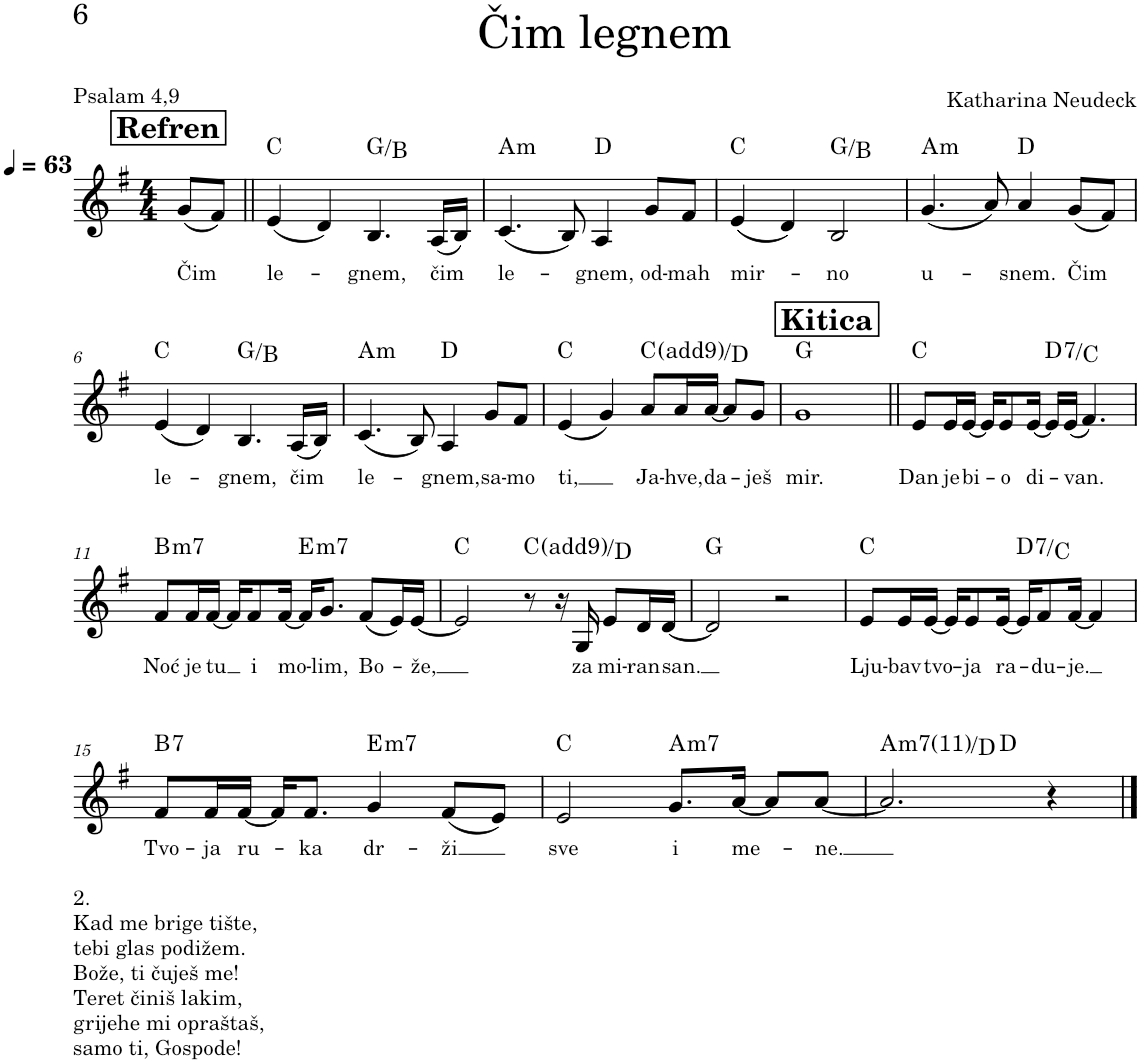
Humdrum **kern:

**kern	**text	**harte
*part1	*part1	*part1
*staff1	*staff1	*
*I"Piano, melodija	*	*
*I'Pno.	*	*
*clefG2	*	*
*k[f#]	*	*
*M4/4	*	*
*MM63	*	*
=1	=1	=1
!	!LO:LY:b	!
(8g/L	Čim	.
8f#/J)	.	.
!!LO:REH:place=s1:a:B:cj:fs=14:t=Refren
=2||	=2||	=2||
!	!LO:LY:b	!
(4e/	le-	C:maj
4d/)	.	.
!	!LO:LY:b	!
4.B/	-gnem,	G:maj/3
!	!LO:LY:b	!
(16A/LL	čim	.
16B/JJ)	.	.
=3	=3	=3
!	!LO:LY:b	!LO:H:kt=m
(4.c/	le-	A:min
8B/)	.	.
!	!LO:LY:b	!
4A/	-gnem,	D:maj
!	!LO:LY:b	!
8g/L	od-	.
!	!LO:LY:b	!
8f#/J	-mah	.
=4	=4	=4
!	!LO:LY:b	!
(4e/	-mir-	C:maj
4d/)	.	.
!	!LO:LY:b	!
2B/	-no	G:maj/3
=5	=5	=5
!	!LO:LY:b	!LO:H:kt=m
(4.g/	u-	A:min
8a/)	.	.
!	!LO:LY:b	!
4a/	-snem.	D:maj
!	!LO:LY:b	!
(8g/L	Čim	.
8f#/J)	.	.
!!LO:LB:g=z
=6	=6	=6
!	!LO:LY:b	!
(4e/	le-	C:maj
4d/)	.	.
!	!LO:LY:b	!
4.B/	-gnem,	G:maj/3
!	!LO:LY:b	!
(16A/LL	-čim	.
16B/JJ)	.	.
=7	=7	=7
!	!LO:LY:b	!LO:H:kt=m
(4.c/	le-	A:min
8B/)	.	.
!	!LO:LY:b	!
4A/	-gnem,	D:maj
!	!LO:LY:b	!
8g/L	sa-	.
!	!LO:LY:b	!
8f#/J	-mo	.
=8	=8	=8
!	!LO:LY:b	!
(4e/	-ti,	C:maj
4g/)	.	.
!	!LO:LY:b	!
8a/L	Ja-	C:maj(9)/2
!	!LO:LY:b	!
16a/L	-hve,	.
!	!LO:LY:b	!
[16a/JJ	da-	.
8a/L]	.	.
!	!LO:LY:b	!
8g/J	-ješ	.
=9	=9	=9
!	!LO:LY:b	!
1g	mir.	G:maj
!!LO:REH:place=s1:a:B:cj:fs=14:t=Kitica
=10||	=10||	=10||
!	!LO:LY:b	!
8e/L	Dan	C:maj
!	!LO:LY:b	!
16e/L	je	.
!	!LO:LY:b	!
[16e/JJ	bi-	.
16e/KL]	.	.
!	!LO:LY:b	!
8e/	-o	.
!	!LO:LY:b	!
[16e/Jk	di-	.
!	!	!LO:H:kt=7
16e/LL]	.	D:7/b7
!	!LO:LY:b	!
(16e/JJ	-van.	.
4.f#/)	.	.
!!LO:LB:g=z
=11	=11	=11
!	!LO:LY:b	!LO:H:kt=m7
8f#/L	Noć	B:min7
!	!LO:LY:b	!
16f#/L	je	.
!	!LO:LY:b	!
[16f#/JJ	tu	.
16f#/KL]	.	.
!	!LO:LY:b	!
8f#/	i	.
!	!LO:LY:b	!
[16f#/Jk	mo-	.
!	!	!LO:H:kt=m7
16f#/KL]	.	E:min7
!	!LO:LY:b	!
8.g/J	-lim,	.
!	!LO:LY:b	!
(8f#/L	Bo-	.
16e/L)	.	.
!	!LO:LY:b	!
[16e/JJ	-že,	.
=12	=12	=12
2e/]	.	C:maj
8r	.	C:maj(9)/2
16r	.	.
!	!LO:LY:b	!
16G/	za	.
!	!LO:LY:b	!
8e/L	mi-	.
!	!LO:LY:b	!
16d/L	-ran	.
!	!LO:LY:b	!
[16d/JJ	san.	.
=13	=13	=13
2d/]	.	G:maj
2r	.	.
=14	=14	=14
!	!LO:LY:b	!
8e/L	Lju-	C:maj
!	!LO:LY:b	!
16e/L	-bav	.
!	!LO:LY:b	!
[16e/JJ	tvo-	.
16e/KL]	.	.
!	!LO:LY:b	!
8e/	-ja	.
!	!LO:LY:b	!
[16e/Jk	ra-	.
!	!	!LO:H:kt=7
16e/KL]	.	D:7/b7
!	!LO:LY:b	!
8f#/	-du-	.
!	!LO:LY:b	!
[16f#/Jk	-je.	.
4f#/]	.	.
!!LO:LB:g=z
=15	=15	=15
!LO:TX:b:t=2.	!	!
!LO:TX:b:t=Kad me brige tište,	!	!
!LO:TX:b:t=tebi glas podižem.	!	!
!LO:TX:b:t=Bože, ti čuješ me!	!	!
!LO:TX:b:t=Teret činiš lakim,	!	!
!LO:TX:b:t=grijehe mi opraštaš,	!	!
!LO:TX:b:t=samo ti, Gospode!	!	!
!	!LO:LY:b	!LO:H:kt=7
8f#/L	Tvo-	B:7
!	!LO:LY:b	!
16f#/L	-ja	.
!	!LO:LY:b	!
[16f#/JJ	ru-	.
16f#/KL]	.	.
!	!LO:LY:b	!
8.f#/J	-ka	.
!	!LO:LY:b	!LO:H:kt=m7
4g/	dr-	E:min7
!	!LO:LY:b	!
(8f#/L	-ži	.
8e/J)	.	.
=16	=16	=16
!	!LO:LY:b	!
2e/	sve	C:maj
!	!LO:LY:b	!LO:H:kt=m7
8.g/L	i	A:min7
!	!LO:LY:b	!
[16a/Jk	me-	.
8a/L]	.	.
!	!LO:LY:b	!
[8a/J	-ne.	.
=17	=17	=17
!	!	!LO:H:kt=m7
*^	*	*
2.a/]	2ryy	.	A:min7(11)/4
.	2ryy	.	D:maj
4r	.	.	.
*v	*v	*	*
==	==	==
*-	*-	*-
